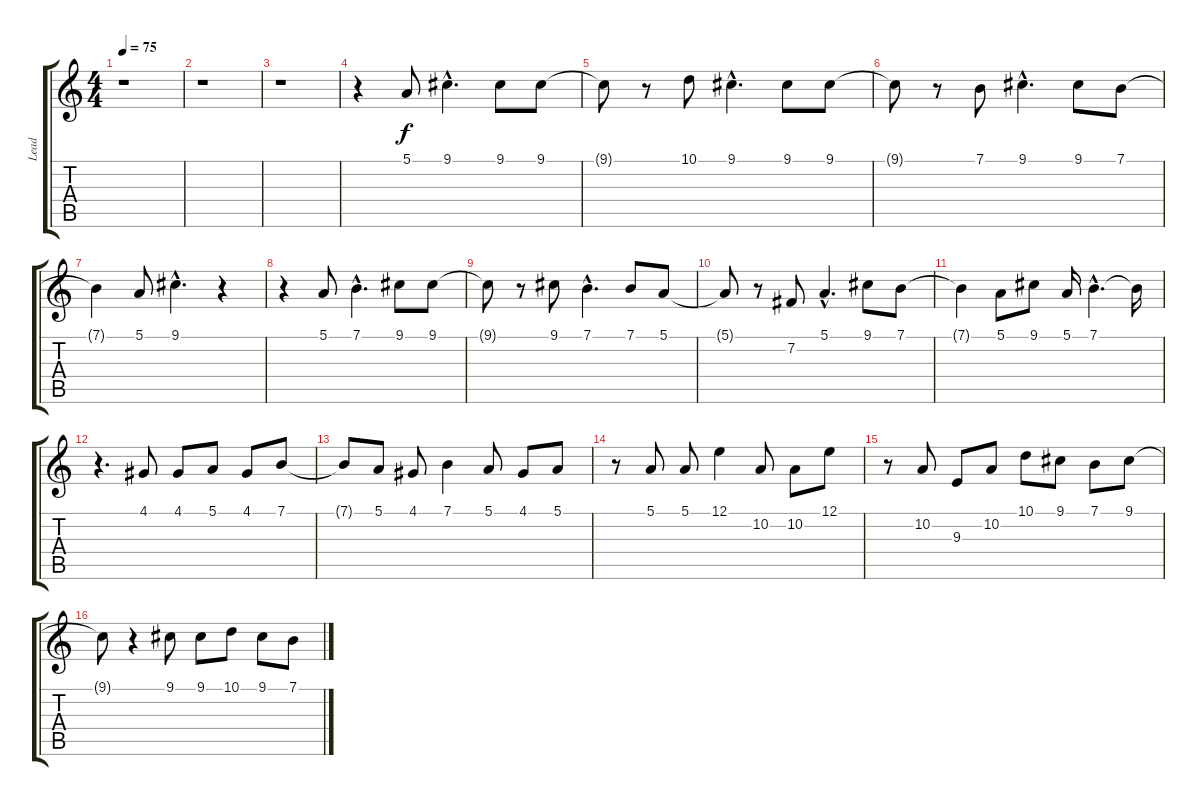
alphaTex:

\track ("Lead" "Lead") {instrument panflute}
\staff {score tabs}
\tuning (E4 B3 G3 D3 A2 E2) {hide}
\ts (4 4)
\tempo 75
\clef g2
\ks c
r.1{dy f} |
r.1 |
r.1 |
r.4 5.1.8 9.1{hac}.4{d} 9.1.8 9.1.8 |
9.1{t}.8 r.8 10.1.8 9.1{hac}.4{d} 9.1.8 9.1.8 |
9.1{t}.8 r.8 7.1.8 9.1{hac}.4{d} 9.1.8 7.1.8 |
7.1{t}.4 5.1.8 9.1{hac}.4{d} r.4 |
r.4 5.1.8 7.1{hac}.4{d} 9.1.8 9.1.8 |
9.1{t}.8 r.8 9.1.8 7.1{hac}.4{d} 7.1.8 5.1.8 |
5.1{t}.8 r.8 7.2.8 5.1{hac}.4{d} 9.1.8 7.1.8 |
7.1{t}.4 5.1.8 9.1.8 5.1.16 7.1{hac}.4{d} 7.1{t}.16 |
r.4{d} 4.1.8 4.1.8 5.1.8 4.1.8 7.1.8 |
7.1{t}.8 5.1.8 4.1.8 7.1.4 5.1.8 4.1.8 5.1.8 |
r.8 5.1.8 5.1.8 12.1.4 10.2.8 10.2.8 12.1.8 |
r.8 10.2.8 9.3.8 10.2.8 10.1.8 9.1.8 7.1.8 9.1.8 |
9.1{t}.8 r.4 9.1.8 9.1.8 10.1.8 9.1.8 7.1.8
